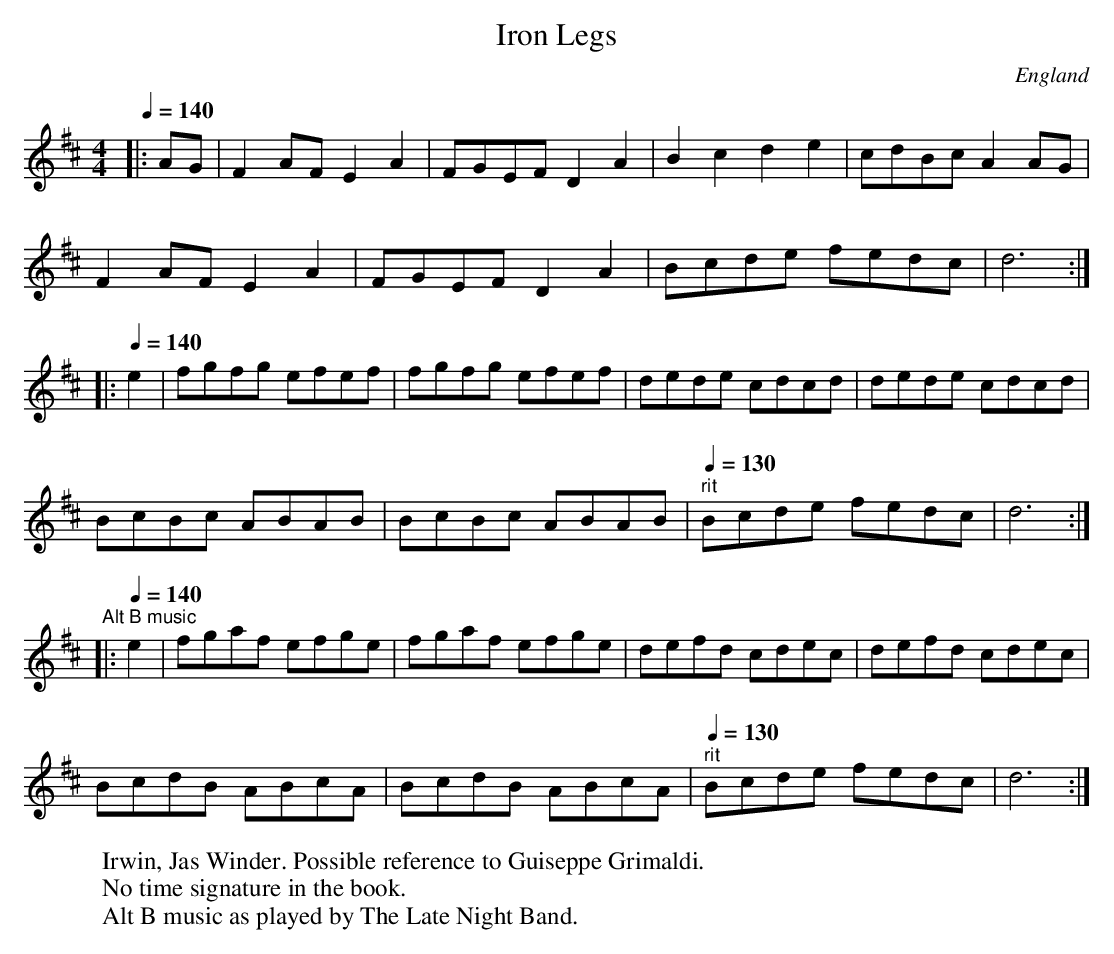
X:1
T:Iron Legs
O:England
M:4/4
L:1/8
Q:1/4=140
K:D
|: AG | F2AF E2A2 | FGEF D2A2 | B2c2 d2e2 | cdBc A2AG |
F2AF E2A2 | FGEF D2A2 | Bcde fedc | d6 :|
|: [Q:1/4=140]e2 | fgfg efef | fgfg efef | dede cdcd | dede cdcd |
BcBc ABAB | BcBc ABAB | "^rit"[Q:1/4=130]Bcde fedc | d6 :|]
"^Alt B music"\
|: [Q:1/4=140]e2 | fgaf efge | fgaf efge | defd cdec | defd cdec |
BcdB ABcA | BcdB ABcA | "^rit"[Q:1/4=130]Bcde fedc | d6 :|]
W:Irwin, Jas Winder. Possible reference to Guiseppe Grimaldi.
W:No time signature in the book.
W:Alt B music as played by The Late Night Band.
